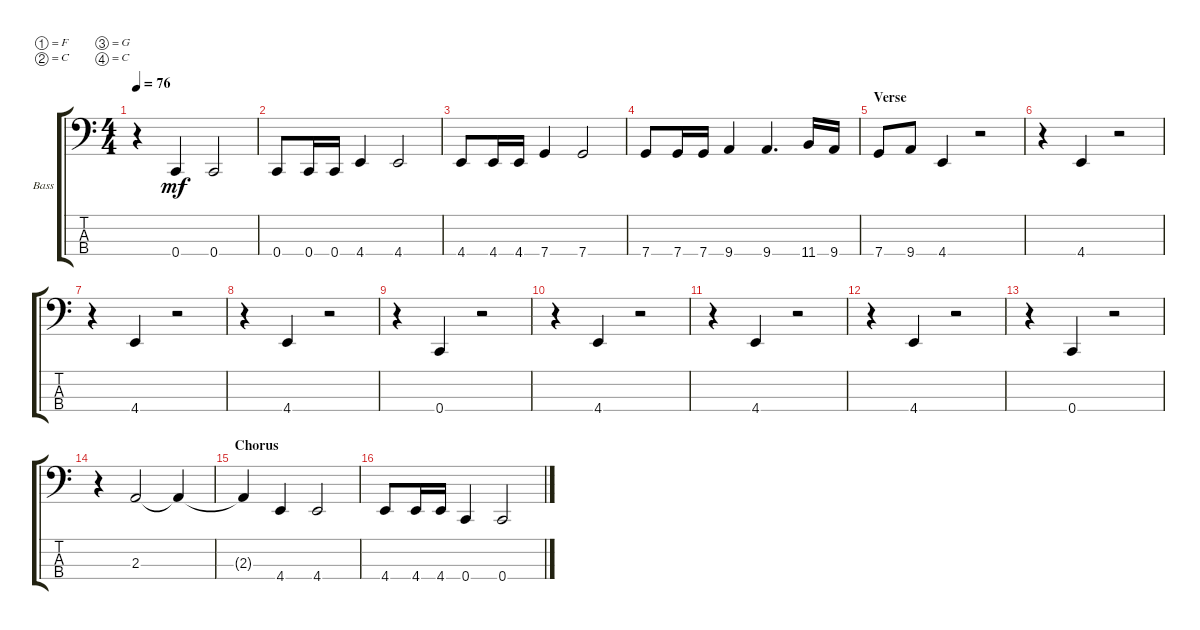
\defaultSystemsLayout 4
\bracketExtendMode groupsimilarinstruments
\firstSystemTrackNameOrientation horizontal
\otherSystemsTrackNameOrientation horizontal
\track ("Bass" "Bass") {instrument electricbassfinger}
\staff {score tabs}
\tuning (F2 C2 G1 C1)
\ts (4 4)
\tempo 76
\clef f4
\ks c
r.4{dy mf} 0.4.4 0.4.2 |
0.4.8 0.4.16 0.4.16 4.4.4 4.4.2 |
4.4.8 4.4.16 4.4.16 7.4.4 7.4.2 |
7.4.8 7.4.16 7.4.16 9.4.4 9.4.4{d} 11.4.16 9.4.16 |
\section ("" "Verse")
7.4.8 9.4.8 4.4.4 r.2 |
r.4 4.4.4 r.2 |
r.4 4.4.4 r.2 |
r.4 4.4.4 r.2 |
r.4 0.4.4 r.2 |
r.4 4.4.4 r.2 |
r.4 4.4.4 r.2 |
r.4 4.4.4 r.2 |
r.4 0.4.4 r.2 |
r.4 2.3.2 2.3{t}.4 |
\section ("" "Chorus")
2.3{t}.4 4.4.4 4.4.2 |
4.4.8 4.4.16 4.4.16 0.4.4 0.4.2
